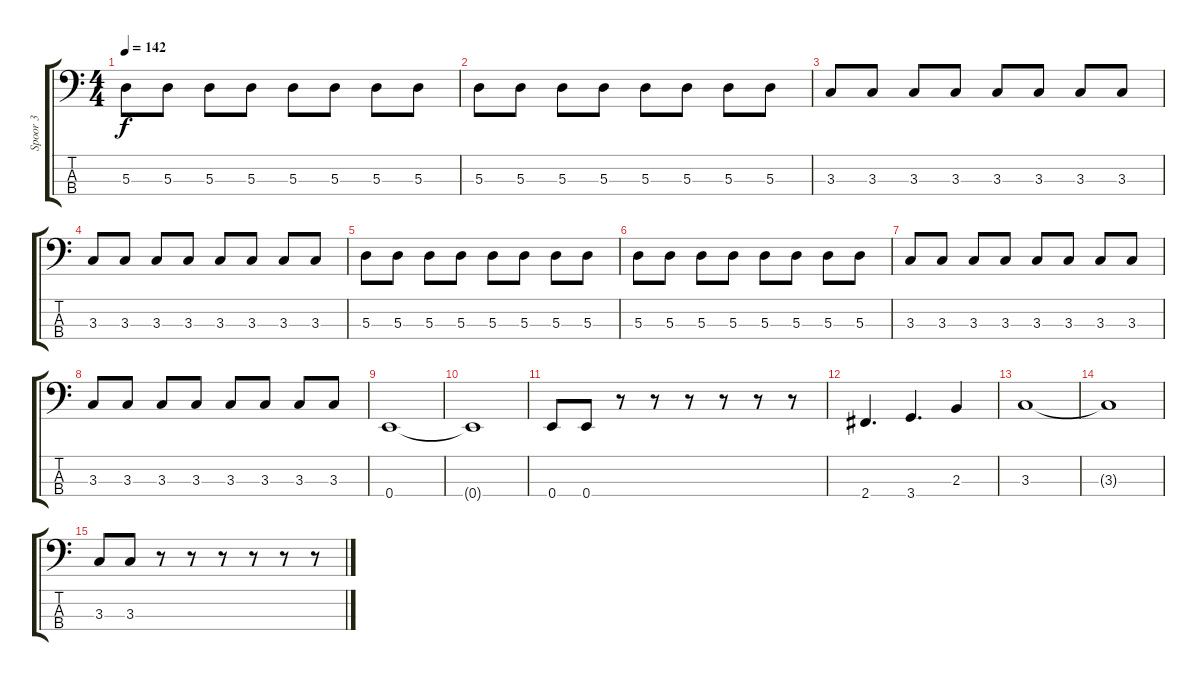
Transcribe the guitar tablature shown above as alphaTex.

\track ("Spoor 3" "Spoor 3") {instrument electricbassfinger}
\staff {score tabs}
\tuning (G2 D2 A1 E1) {hide}
\ts (4 4)
\tempo 142
\clef f4
\ks c
5.3.8{dy f} 5.3.8 5.3.8 5.3.8 5.3.8 5.3.8 5.3.8 5.3.8 |
5.3.8 5.3.8 5.3.8 5.3.8 5.3.8 5.3.8 5.3.8 5.3.8 |
3.3.8 3.3.8 3.3.8 3.3.8 3.3.8 3.3.8 3.3.8 3.3.8 |
3.3.8 3.3.8 3.3.8 3.3.8 3.3.8 3.3.8 3.3.8 3.3.8 |
5.3.8 5.3.8 5.3.8 5.3.8 5.3.8 5.3.8 5.3.8 5.3.8 |
5.3.8 5.3.8 5.3.8 5.3.8 5.3.8 5.3.8 5.3.8 5.3.8 |
3.3.8 3.3.8 3.3.8 3.3.8 3.3.8 3.3.8 3.3.8 3.3.8 |
3.3.8 3.3.8 3.3.8 3.3.8 3.3.8 3.3.8 3.3.8 3.3.8 |
0.4.1 |
0.4{t}.1 |
0.4.8 0.4.8 r.8 r.8 r.8 r.8 r.8 r.8 |
2.4.4{d} 3.4.4{d} 2.3.4 |
3.3.1 |
3.3{t}.1 |
3.3.8 3.3.8 r.8 r.8 r.8 r.8 r.8 r.8
